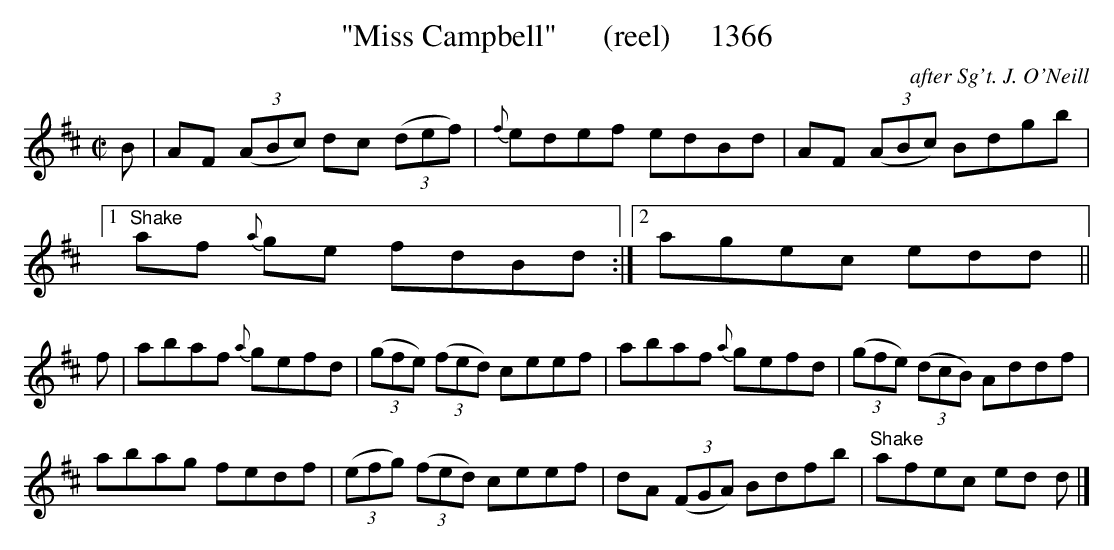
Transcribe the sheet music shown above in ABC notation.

X:1
T:"Miss Campbell"      (reel)     1366
C:after Sg't. J. O'Neill
BRENNAN July 2003 (HTTP://WWW.SOSYOURMOM.COM)
M:C|
L:1/8
K:D
B|AF (3(ABc) dc (3(def)|{f}edef edBd|AF (3(ABc) Bdgb|
[1"^Shake"af {a}ge fdBd:|[2agec edd||
f|abaf {a}gefd| (3(gfe)  (3(fed) ceef|abaf {a}gefd|(3(gfe)  (3(dcB) Addf|
abag fedf|(3(efg) (3(fed) ceef|dA (3(FGA) Bdfb| "^Shake"afec ed d |]
